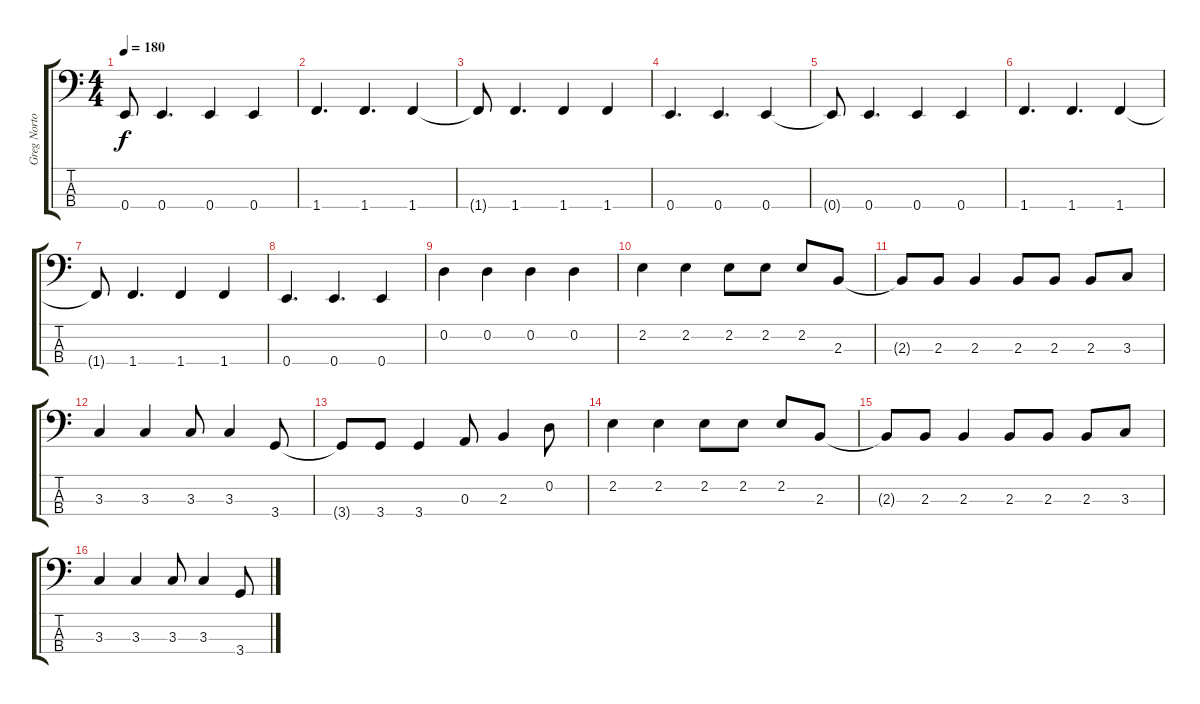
\track ("Greg Norton - Bass" "Greg Norto") {instrument electricbasspick}
\staff {score tabs}
\tuning (G2 D2 A1 E1) {hide}
\ts (4 4)
\tempo 180
\clef f4
\ks c
0.4{t}.8{dy f} 0.4.4{d} 0.4.4 0.4.4 |
1.4.4{d} 1.4.4{d} 1.4.4 |
1.4{t}.8 1.4.4{d} 1.4.4 1.4.4 |
0.4.4{d} 0.4.4{d} 0.4.4 |
0.4{t}.8 0.4.4{d} 0.4.4 0.4.4 |
1.4.4{d} 1.4.4{d} 1.4.4 |
1.4{t}.8 1.4.4{d} 1.4.4 1.4.4 |
0.4.4{d} 0.4.4{d} 0.4.4 |
0.2.4 0.2.4 0.2.4 0.2.4 |
2.2.4 2.2.4 2.2.8 2.2.8 2.2.8 2.3.8 |
2.3{t}.8 2.3.8 2.3.4 2.3.8 2.3.8 2.3.8 3.3.8 |
3.3.4 3.3.4 3.3.8 3.3.4 3.4.8 |
3.4{t}.8 3.4.8 3.4.4 0.3.8 2.3.4 0.2.8 |
2.2.4 2.2.4 2.2.8 2.2.8 2.2.8 2.3.8 |
2.3{t}.8 2.3.8 2.3.4 2.3.8 2.3.8 2.3.8 3.3.8 |
3.3.4 3.3.4 3.3.8 3.3.4 3.4.8
